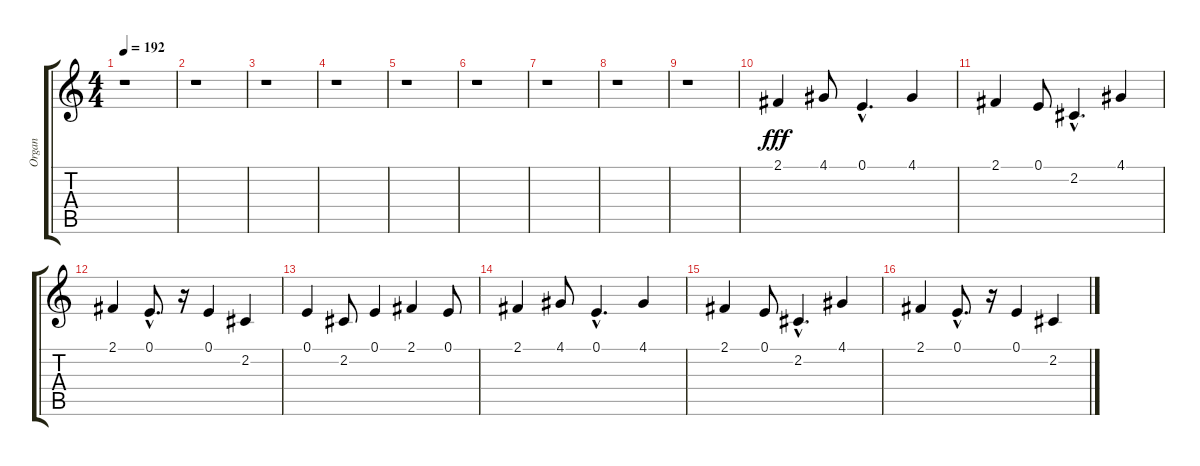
\track ("Organ" "Organ") {instrument churchorgan}
\staff {score tabs}
\tuning (E4 B3 G3 D3 A2 E2) {hide}
\ts (4 4)
\tempo 192
\clef g2
\ks c
r.1{dy fff} |
r.1 |
r.1 |
r.1 |
r.1 |
r.1 |
r.1 |
r.1 |
r.1 |
2.1.4 4.1.8 0.1{hac}.4{d} 4.1.4 |
2.1.4 0.1.8 2.2{hac}.4{d} 4.1.4 |
2.1.4 0.1{hac}.8{d} r.16 0.1.4 2.2.4 |
0.1.4 2.2.8 0.1.4 2.1.4 0.1.8 |
2.1.4 4.1.8 0.1{hac}.4{d} 4.1.4 |
2.1.4 0.1.8 2.2{hac}.4{d} 4.1.4 |
2.1.4 0.1{hac}.8{d} r.16 0.1.4 2.2.4
